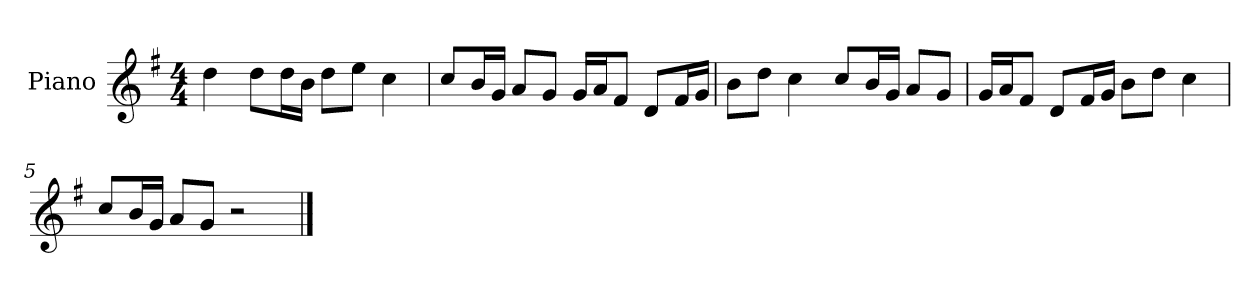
**kern
*part1
*staff1
*I"Piano
*I'P-no
*clefG2
*k[f#]
*M4/4
*MM90
=1
4dd\
8dd\L
16dd\L
16b\JJ
8dd\L
8ee\J
4cc\
=2
8cc/L
16b/L
16g/JJ
8a/L
8g/J
16g/LL
16a/J
8f#/J
8d/L
16f#/L
16g/JJ
=3
8b\L
8dd\J
4cc\
8cc/L
16b/L
16g/JJ
8a/L
8g/J
=4
16g/LL
16a/J
8f#/J
8d/L
16f#/L
16g/JJ
8b\L
8dd\J
4cc\
!!LO:LB:g=z
=5
8cc/L
16b/L
16g/JJ
8a/L
8g/J
2r
==
*-
